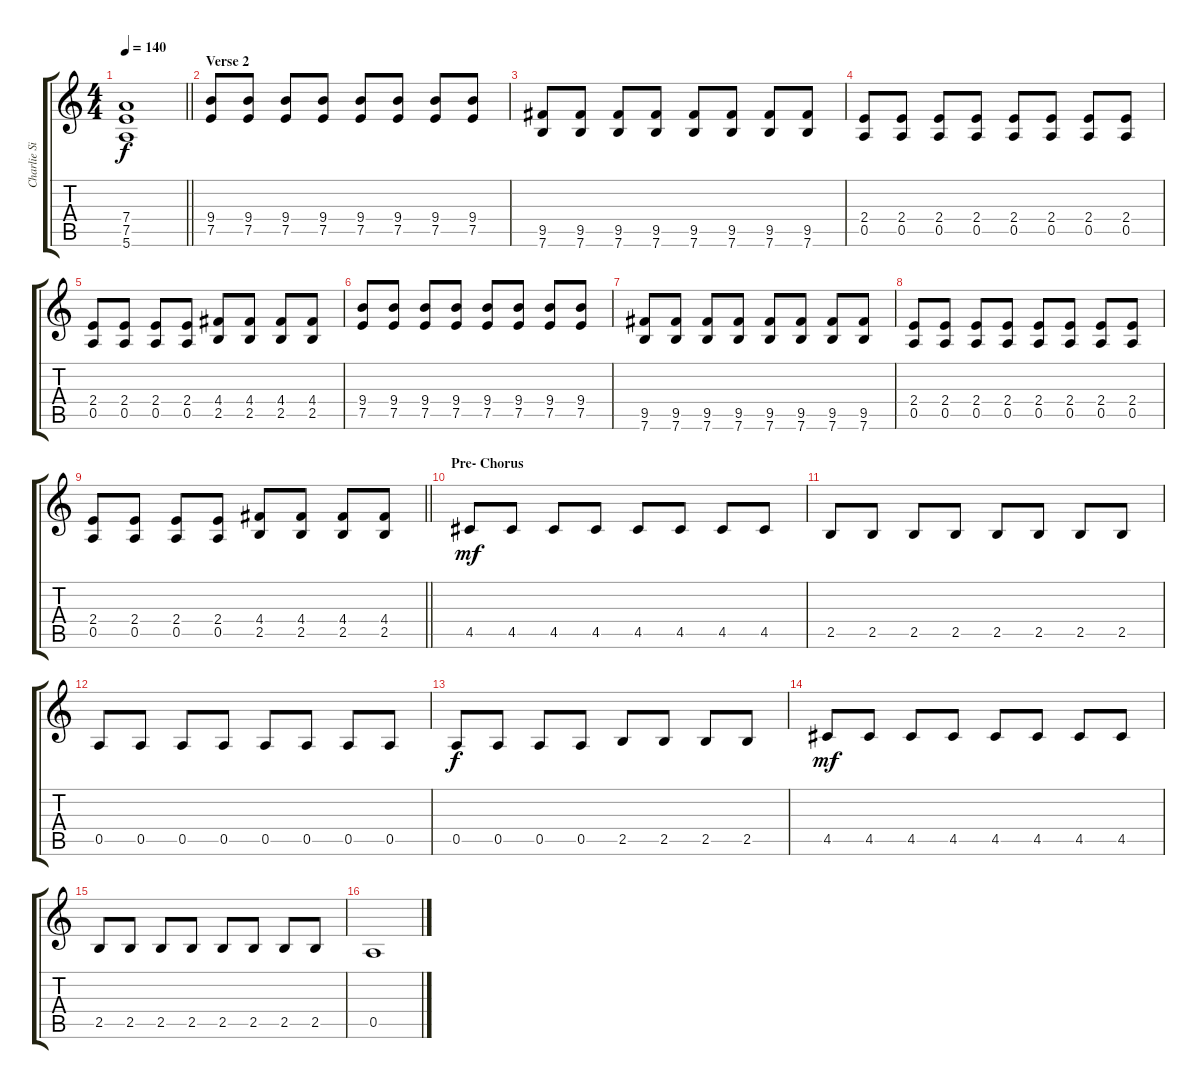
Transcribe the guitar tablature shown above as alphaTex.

\track ("Charlie Simpson" "Charlie Si") {instrument distortionguitar}
\staff {score tabs}
\tuning (E4 B3 G3 D3 A2 E2) {hide}
\ts (4 4)
\tempo 140
\clef g2
\barLineRight lightlight
\ks c
(7.4{t} 7.5{t} 5.6{t}).1{dy f} |
\section ("" "Verse 2")
(9.4 7.5).8{volume 11} (9.4 7.5).8 (9.4 7.5).8 (9.4 7.5).8 (9.4 7.5).8 (9.4 7.5).8 (9.4 7.5).8 (9.4 7.5).8 |
(9.5 7.6).8 (9.5 7.6).8 (9.5 7.6).8 (9.5 7.6).8 (9.5 7.6).8 (9.5 7.6).8 (9.5 7.6).8 (9.5 7.6).8 |
(2.4 0.5).8 (2.4 0.5).8 (2.4 0.5).8 (2.4 0.5).8 (2.4 0.5).8 (2.4 0.5).8 (2.4 0.5).8 (2.4 0.5).8 |
(2.4 0.5).8 (2.4 0.5).8 (2.4 0.5).8 (2.4 0.5).8 (4.4 2.5).8 (4.4 2.5).8 (4.4 2.5).8 (4.4 2.5).8 |
(9.4 7.5).8{volume 11} (9.4 7.5).8 (9.4 7.5).8 (9.4 7.5).8 (9.4 7.5).8 (9.4 7.5).8 (9.4 7.5).8 (9.4 7.5).8 |
(9.5 7.6).8 (9.5 7.6).8 (9.5 7.6).8 (9.5 7.6).8 (9.5 7.6).8 (9.5 7.6).8 (9.5 7.6).8 (9.5 7.6).8 |
(2.4 0.5).8 (2.4 0.5).8 (2.4 0.5).8 (2.4 0.5).8 (2.4 0.5).8 (2.4 0.5).8 (2.4 0.5).8 (2.4 0.5).8 |
\barLineRight lightlight
(2.4 0.5).8 (2.4 0.5).8 (2.4 0.5).8 (2.4 0.5).8 (4.4 2.5).8 (4.4 2.5).8 (4.4 2.5).8 (4.4 2.5).8 |
\section ("" "Pre- Chorus")
4.5.8{dy mf} 4.5.8 4.5.8 4.5.8 4.5.8 4.5.8 4.5.8 4.5.8 |
2.5.8 2.5.8 2.5.8 2.5.8 2.5.8 2.5.8 2.5.8 2.5.8 |
0.5.8 0.5.8 0.5.8 0.5.8 0.5.8 0.5.8 0.5.8 0.5.8 |
0.5.8{dy f} 0.5.8 0.5.8 0.5.8 2.5.8 2.5.8 2.5.8 2.5.8 |
4.5.8{dy mf} 4.5.8 4.5.8 4.5.8 4.5.8 4.5.8 4.5.8 4.5.8 |
2.5.8 2.5.8 2.5.8 2.5.8 2.5.8 2.5.8 2.5.8 2.5.8 |
0.5.1
